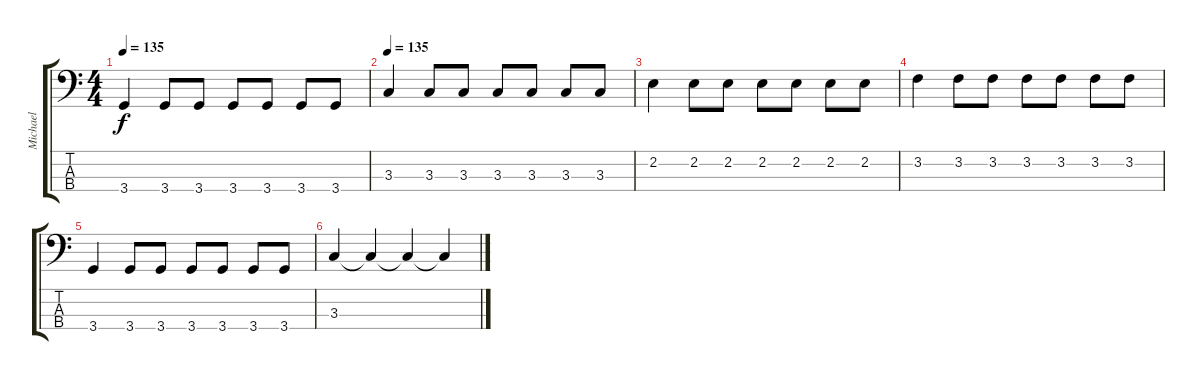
\track ("Michael" "Michael") {instrument electricbasspick}
\staff {score tabs}
\tuning (G2 D2 A1 E1) {hide}
\ts (4 4)
\tempo 135
\clef f4
\ks c
3.4.4{dy f} 3.4.8 3.4.8 3.4.8 3.4.8 3.4.8 3.4.8 |
\tempo 135
3.3.4 3.3.8 3.3.8 3.3.8 3.3.8 3.3.8 3.3.8 |
2.2.4 2.2.8 2.2.8 2.2.8 2.2.8 2.2.8 2.2.8 |
3.2.4 3.2.8 3.2.8 3.2.8 3.2.8 3.2.8 3.2.8 |
3.4.4 3.4.8 3.4.8 3.4.8 3.4.8 3.4.8 3.4.8 |
3.3.4 3.3{t}.4 3.3{t}.4 3.3{t}.4
